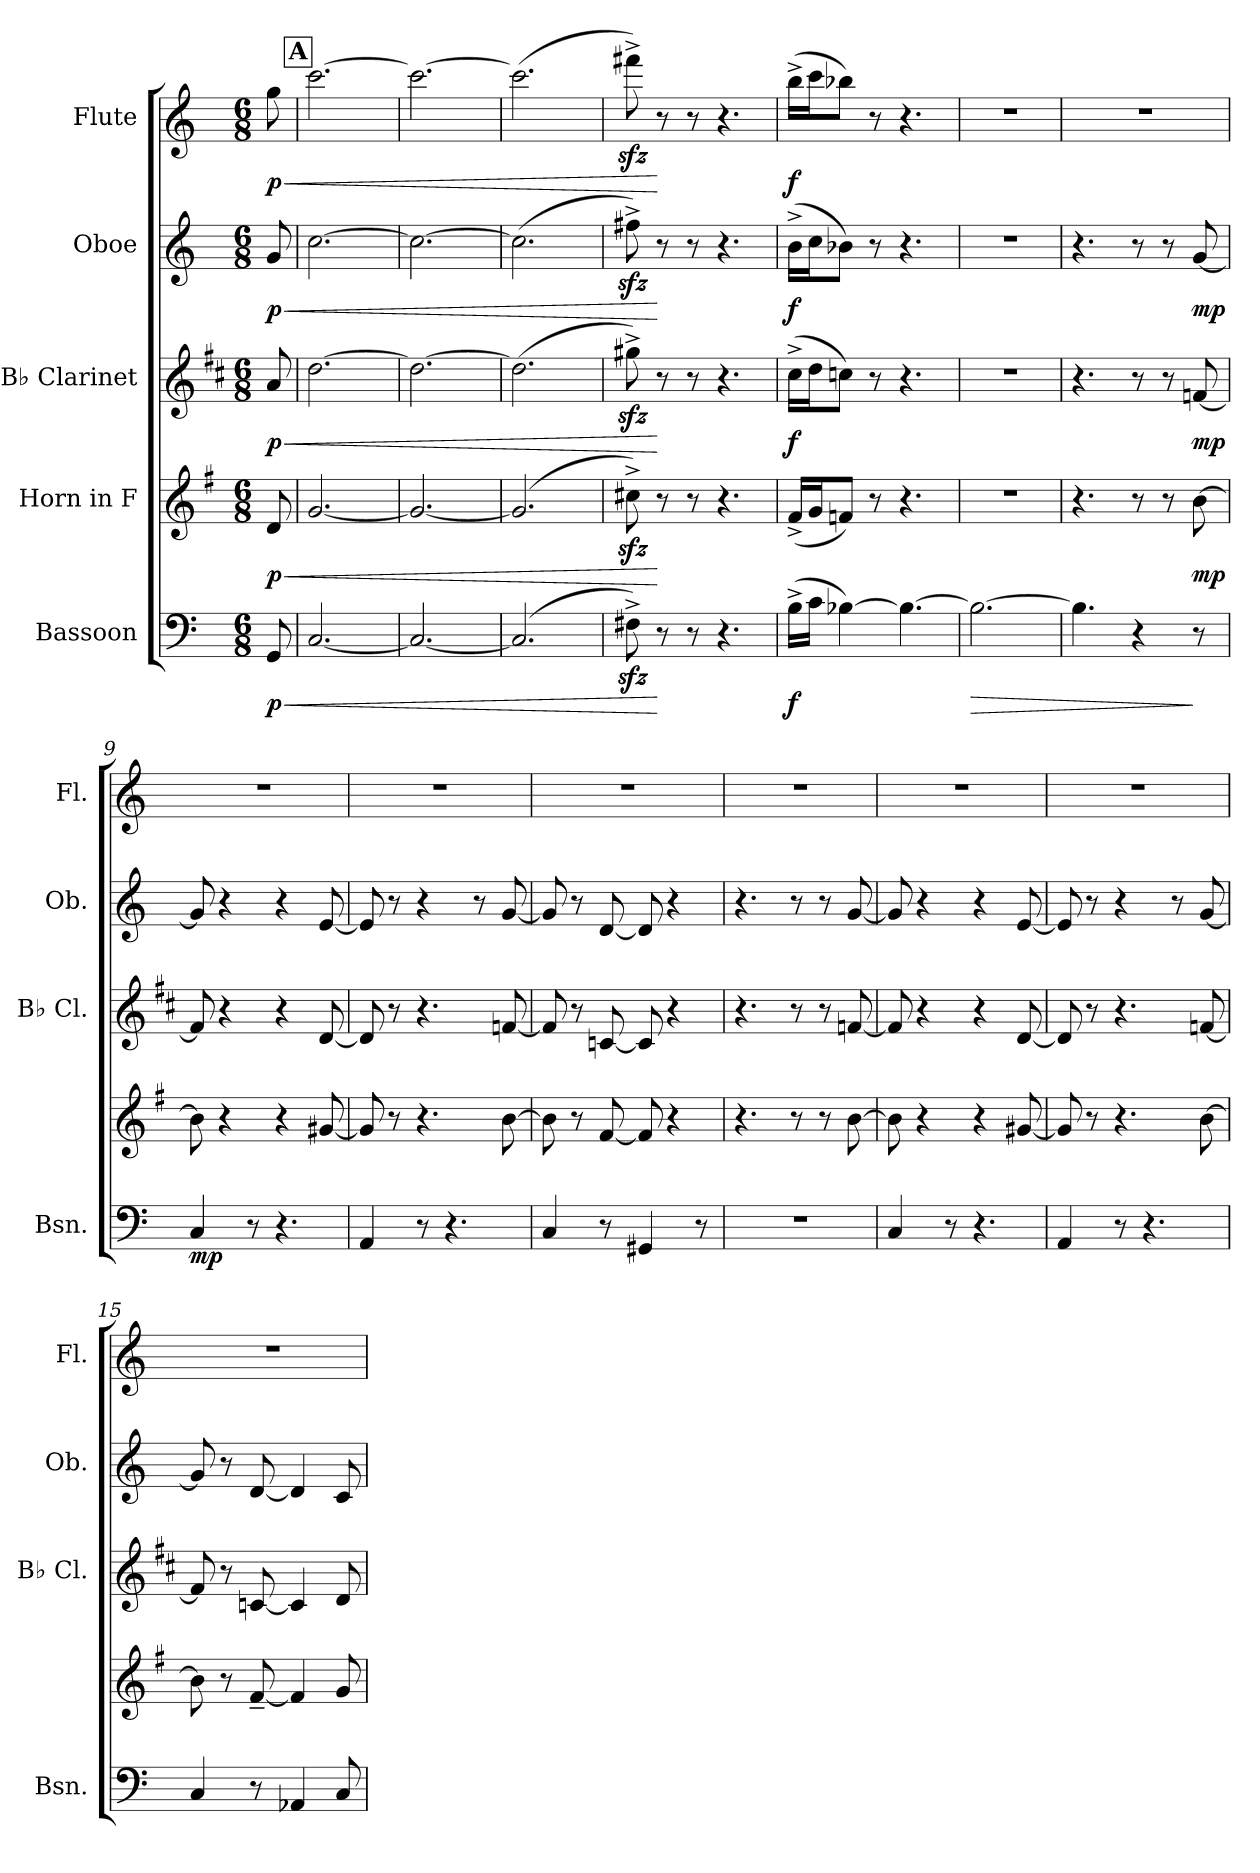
**kern	**dynam	**kern	**dynam	**kern	**dynam	**kern	**dynam	**kern	**dynam
*part5	*part5	*part4	*part4	*part3	*part3	*part2	*part2	*part1	*part1
*staff5	*staff5	*staff4	*staff4	*staff3	*staff3	*staff2	*staff2	*staff1	*staff1
*I"Bassoon	*	*I"Horn in F	*	*I"B♭ Clarinet	*	*I"Oboe	*	*I"Flute	*
*I'Bsn.	*	*	*	*I'B♭ Cl.	*	*I'Ob.	*	*I'Fl.	*
*clefF4	*	*clefG2	*	*clefG2	*	*clefG2	*	*clefG2	*
*	*	*ITrd4c7	*	*ITrd1c2	*	*	*	*	*
*k[]	*	*k[]	*	*k[]	*	*k[]	*	*k[]	*
*M6/8	*	*M6/8	*	*M6/8	*	*M6/8	*	*M6/8	*
*MM192	*	*MM192	*	*MM192	*	*MM192	*	*MM192	*
=1	=1	=1	=1	=1	=1	=1	=1	=1	=1
!	!LO:HP:b	!	!LO:HP:b	!	!LO:HP:b	!	!LO:HP:b	!	!LO:HP:b
!	!LO:DY:n=1:b	!	!LO:DY:n=1:b	!	!LO:DY:n=1:b	!	!LO:DY:n=1:b	!	!LO:DY:n=1:b
8GG/	< p	8G/	< p	8g/	< p	8g/	< p	8gg\	< p
!!LO:REH:place=s1:a:B:fs=14:t=A
=2	=2	=2	=2	=2	=2	=2	=2	=2	=2
[2.C/	.	[2.c/	.	[2.cc\	.	[2.cc\	.	[2.ccc\	.
=3	=3	=3	=3	=3	=3	=3	=3	=3	=3
2.C/_	.	2.c/_	.	2.cc\_	.	2.cc\_	.	2.ccc\_	.
=4	=4	=4	=4	=4	=4	=4	=4	=4	=4
(2.C/]	.	(2.c/]	.	(2.cc\]	.	(2.cc\]	.	(2.ccc\]	.
=5	=5	=5	=5	=5	=5	=5	=5	=5	=5
8F#Xzz<^\)	.	8f#Xzz<^\)	.	8ff#Xzz<^\)	.	8ff#Xzz<^\)	.	8fff#Xzz<^\)	.
8r	[	8r	[	8r	[	8r	[	8r	[
8r	.	8r	.	8r	.	8r	.	8r	.
4.r	.	4.r	.	4.r	.	4.r	.	4.r	.
=6	=6	=6	=6	=6	=6	=6	=6	=6	=6
!	!LO:DY:b	!	!LO:DY:b	!	!LO:DY:b	!	!LO:DY:b	!	!LO:DY:b
(16B^\LL	f	(>16B^/LL	other-dynamics	(16b^\LL	f	(16b^\LL	f	(16bb^\LL	f
16c\JJ	.	16c/J	.	16cc\J	.	16cc\J	.	16ccc\J	.
[4B-X\)	.	8B-X/J)	.	8b-X\J)	.	8b-X\J)	.	8bb-X\J)	.
.	.	8r	.	8r	.	8r	.	8r	.
4.B-\_	.	4.r	.	4.r	.	4.r	.	4.r	.
=7	=7	=7	=7	=7	=7	=7	=7	=7	=7
!	!LO:HP:b	!	!	!	!	!	!	!	!
2.B-\_	>	2.r	.	2.r	.	2.r	.	2.r	.
=8	=8	=8	=8	=8	=8	=8	=8	=8	=8
4.B-\]	.	4.r	.	4.r	.	4.r	.	2.r	.
4r	.	8r	.	8r	.	8r	.	.	.
.	.	8r	.	8r	.	8r	.	.	.
!	!	!	!LO:DY:b	!	!LO:DY:b	!	!LO:DY:b	!	!
8r	]	[8e\	mp	[8e-X/	mp	[8g/	mp	.	.
=9	=9	=9	=9	=9	=9	=9	=9	=9	=9
!	!LO:DY:b	!	!	!	!	!	!	!	!
4C/	mp	8e\]	.	8e-/]	.	8g/]	.	2.r	.
.	.	4r	.	4r	.	4r	.	.	.
8r	.	.	.	.	.	.	.	.	.
4.r	.	4r	.	4r	.	4r	.	.	.
.	.	[8c#X/	.	[8c/	.	[8e/	.	.	.
=10	=10	=10	=10	=10	=10	=10	=10	=10	=10
4AA/	.	8c#/]	.	8c/]	.	8e/]	.	2.r	.
.	.	8r	.	8r	.	8r	.	.	.
8r	.	4.r	.	4.r	.	4r	.	.	.
4.r	.	.	.	.	.	.	.	.	.
.	.	.	.	.	.	8r	.	.	.
.	.	[8e\	.	[8e-X/	.	[8g/	.	.	.
=11	=11	=11	=11	=11	=11	=11	=11	=11	=11
4C/	.	8e\]	.	8e-/]	.	8g/]	.	2.r	.
.	.	8r	.	8r	.	8r	.	.	.
8r	.	[8B/	.	[8B-X/	.	[8d/	.	.	.
4GG#X/	.	8B/]	.	8B-/]	.	8d/]	.	.	.
.	.	4r	.	4r	.	4r	.	.	.
8r	.	.	.	.	.	.	.	.	.
!!LO:LB:g=z
=12	=12	=12	=12	=12	=12	=12	=12	=12	=12
2.r	.	4.r	.	4.r	.	4.r	.	2.r	.
.	.	8r	.	8r	.	8r	.	.	.
.	.	8r	.	8r	.	8r	.	.	.
.	.	[8e\	.	[8e-X/	.	[8g/	.	.	.
=13	=13	=13	=13	=13	=13	=13	=13	=13	=13
4C/	.	8e\]	.	8e-/]	.	8g/]	.	2.r	.
.	.	4r	.	4r	.	4r	.	.	.
8r	.	.	.	.	.	.	.	.	.
4.r	.	4r	.	4r	.	4r	.	.	.
.	.	[8c#X/	.	[8c/	.	[8e/	.	.	.
=14	=14	=14	=14	=14	=14	=14	=14	=14	=14
4AA/	.	8c#/]	.	8c/]	.	8e/]	.	2.r	.
.	.	8r	.	8r	.	8r	.	.	.
8r	.	4.r	.	4.r	.	4r	.	.	.
4.r	.	.	.	.	.	.	.	.	.
.	.	.	.	.	.	8r	.	.	.
.	.	[8e\	.	[8e-X/	.	[8g/	.	.	.
=15	=15	=15	=15	=15	=15	=15	=15	=15	=15
4C/	.	8e\]	.	8e-/]	.	8g/]	.	2.r	.
.	.	8r	.	8r	.	8r	.	.	.
8r	.	[8B~/	.	[8B-X/	.	[8d/	.	.	.
4AA-X/	.	4B/]	.	4B-/]	.	4d/]	.	.	.
8C/	.	8c/	.	8c/	.	8c/	.	.	.
=	=	=	=	=	=	=	=	=	=
*-	*-	*-	*-	*-	*-	*-	*-	*-	*-
